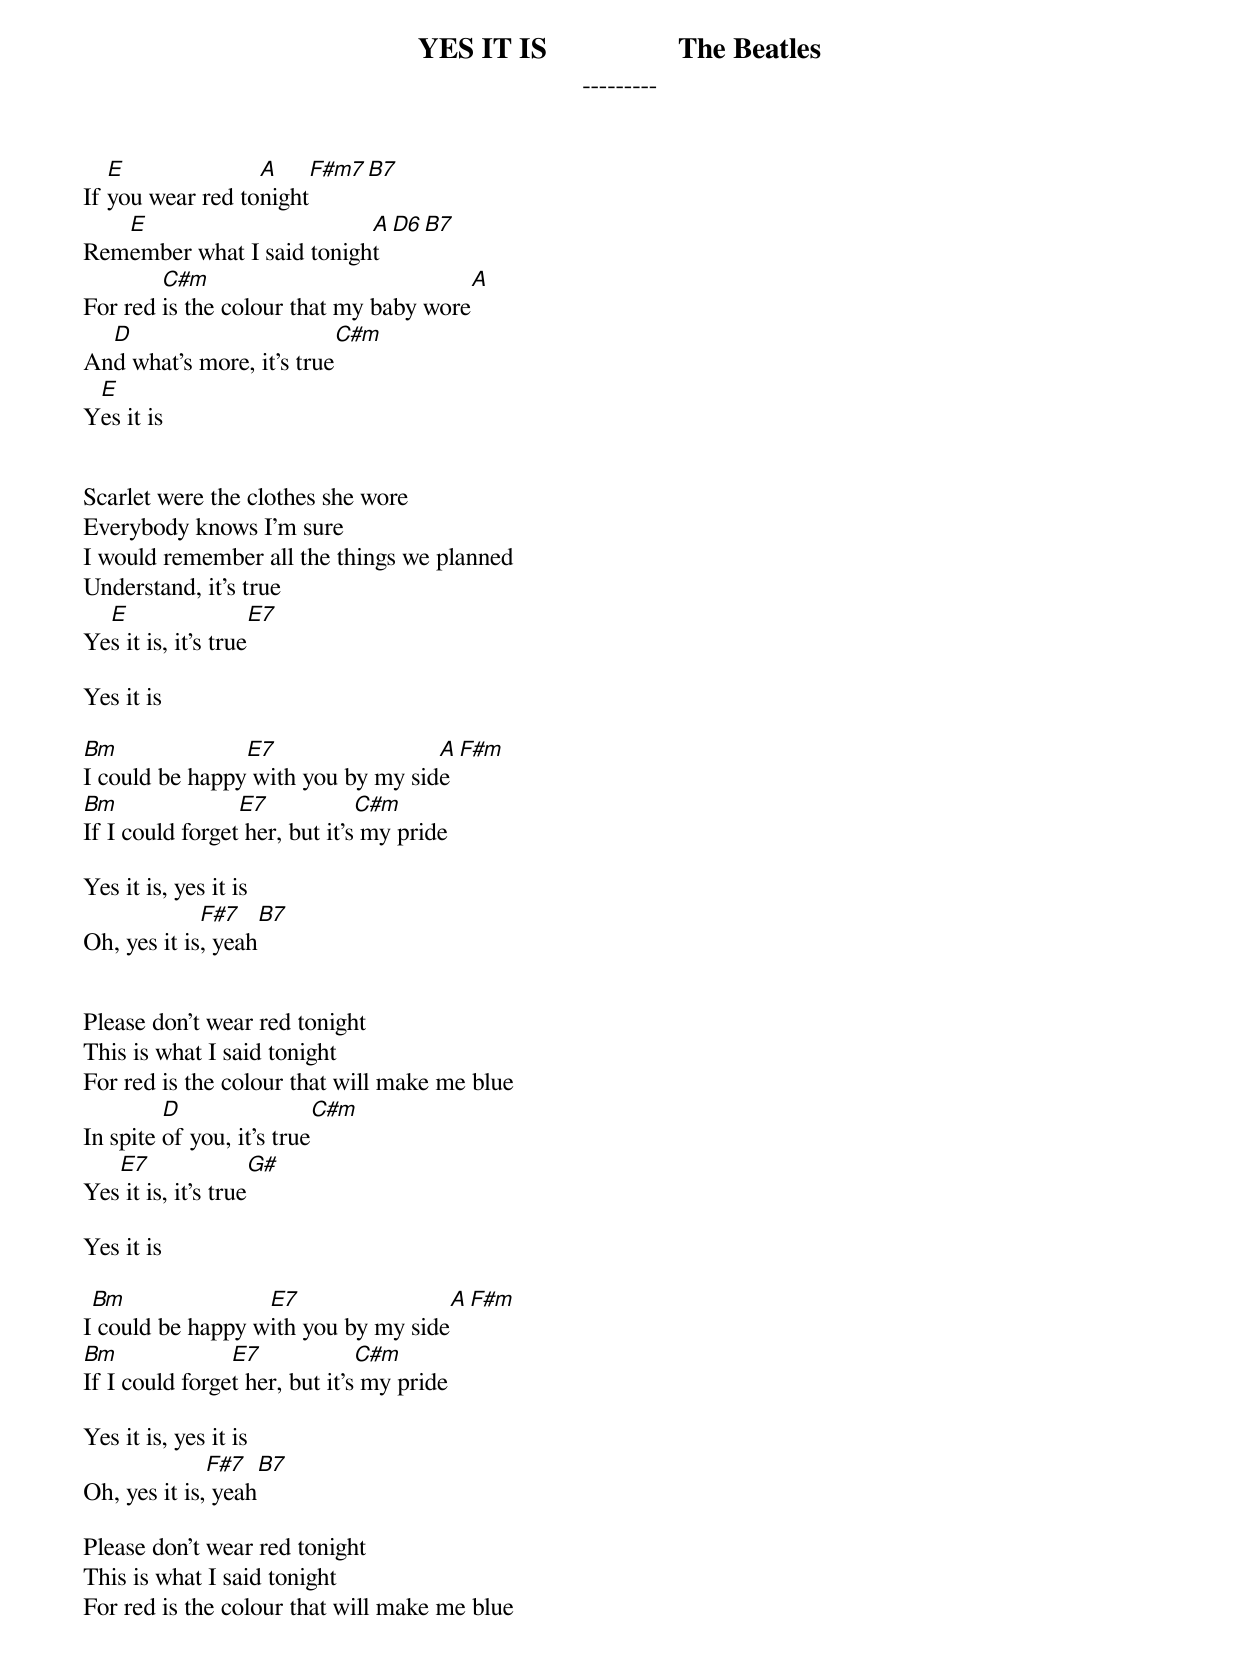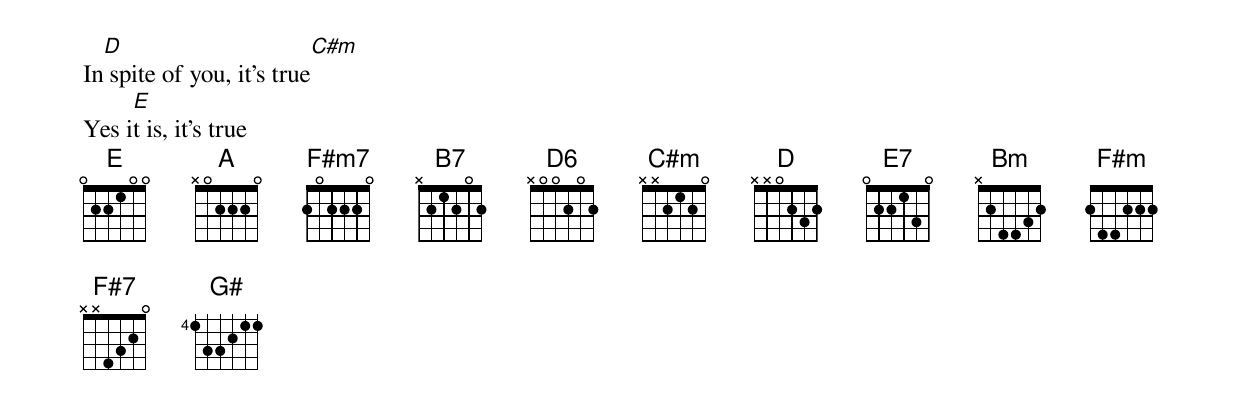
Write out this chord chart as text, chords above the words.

YES IT IS                  The Beatles
---------
   E              A           F#m7        B7
If you wear red tonight
   E                       A              D6      B7
Remember what I said tonight
        C#m                                 A
For red is the colour that my baby wore
  D                            C#m
And what's more, it's true
 E
Yes it is


Scarlet were the clothes she wore
Everybody knows I'm sure
I would remember all the things we planned
Understand, it's true
  E                 E7
Yes it is, it's true

Yes it is

Bm              E7                 A        F#m
I could be happy with you by my side
Bm               E7            C#m
If I could forget her, but it's my pride

Yes it is, yes it is
             F#7    B7
Oh, yes it is, yeah


Please don't wear red tonight
This is what I said tonight
For red is the colour that will make me blue
         D                  C#m
In spite of you, it's true
   E7                G#
Yes it is, it's true

Yes it is

 Bm               E7                 A          F#m
I could be happy with you by my side
Bm              E7             C#m
If I could forget her, but it's my pride

Yes it is, yes it is
              F#7       B7
Oh, yes it is, yeah

Please don't wear red tonight
This is what I said tonight
For red is the colour that will make me blue
  D                       C#m
In spite of you, it's true
     E
Yes it is, it's true
